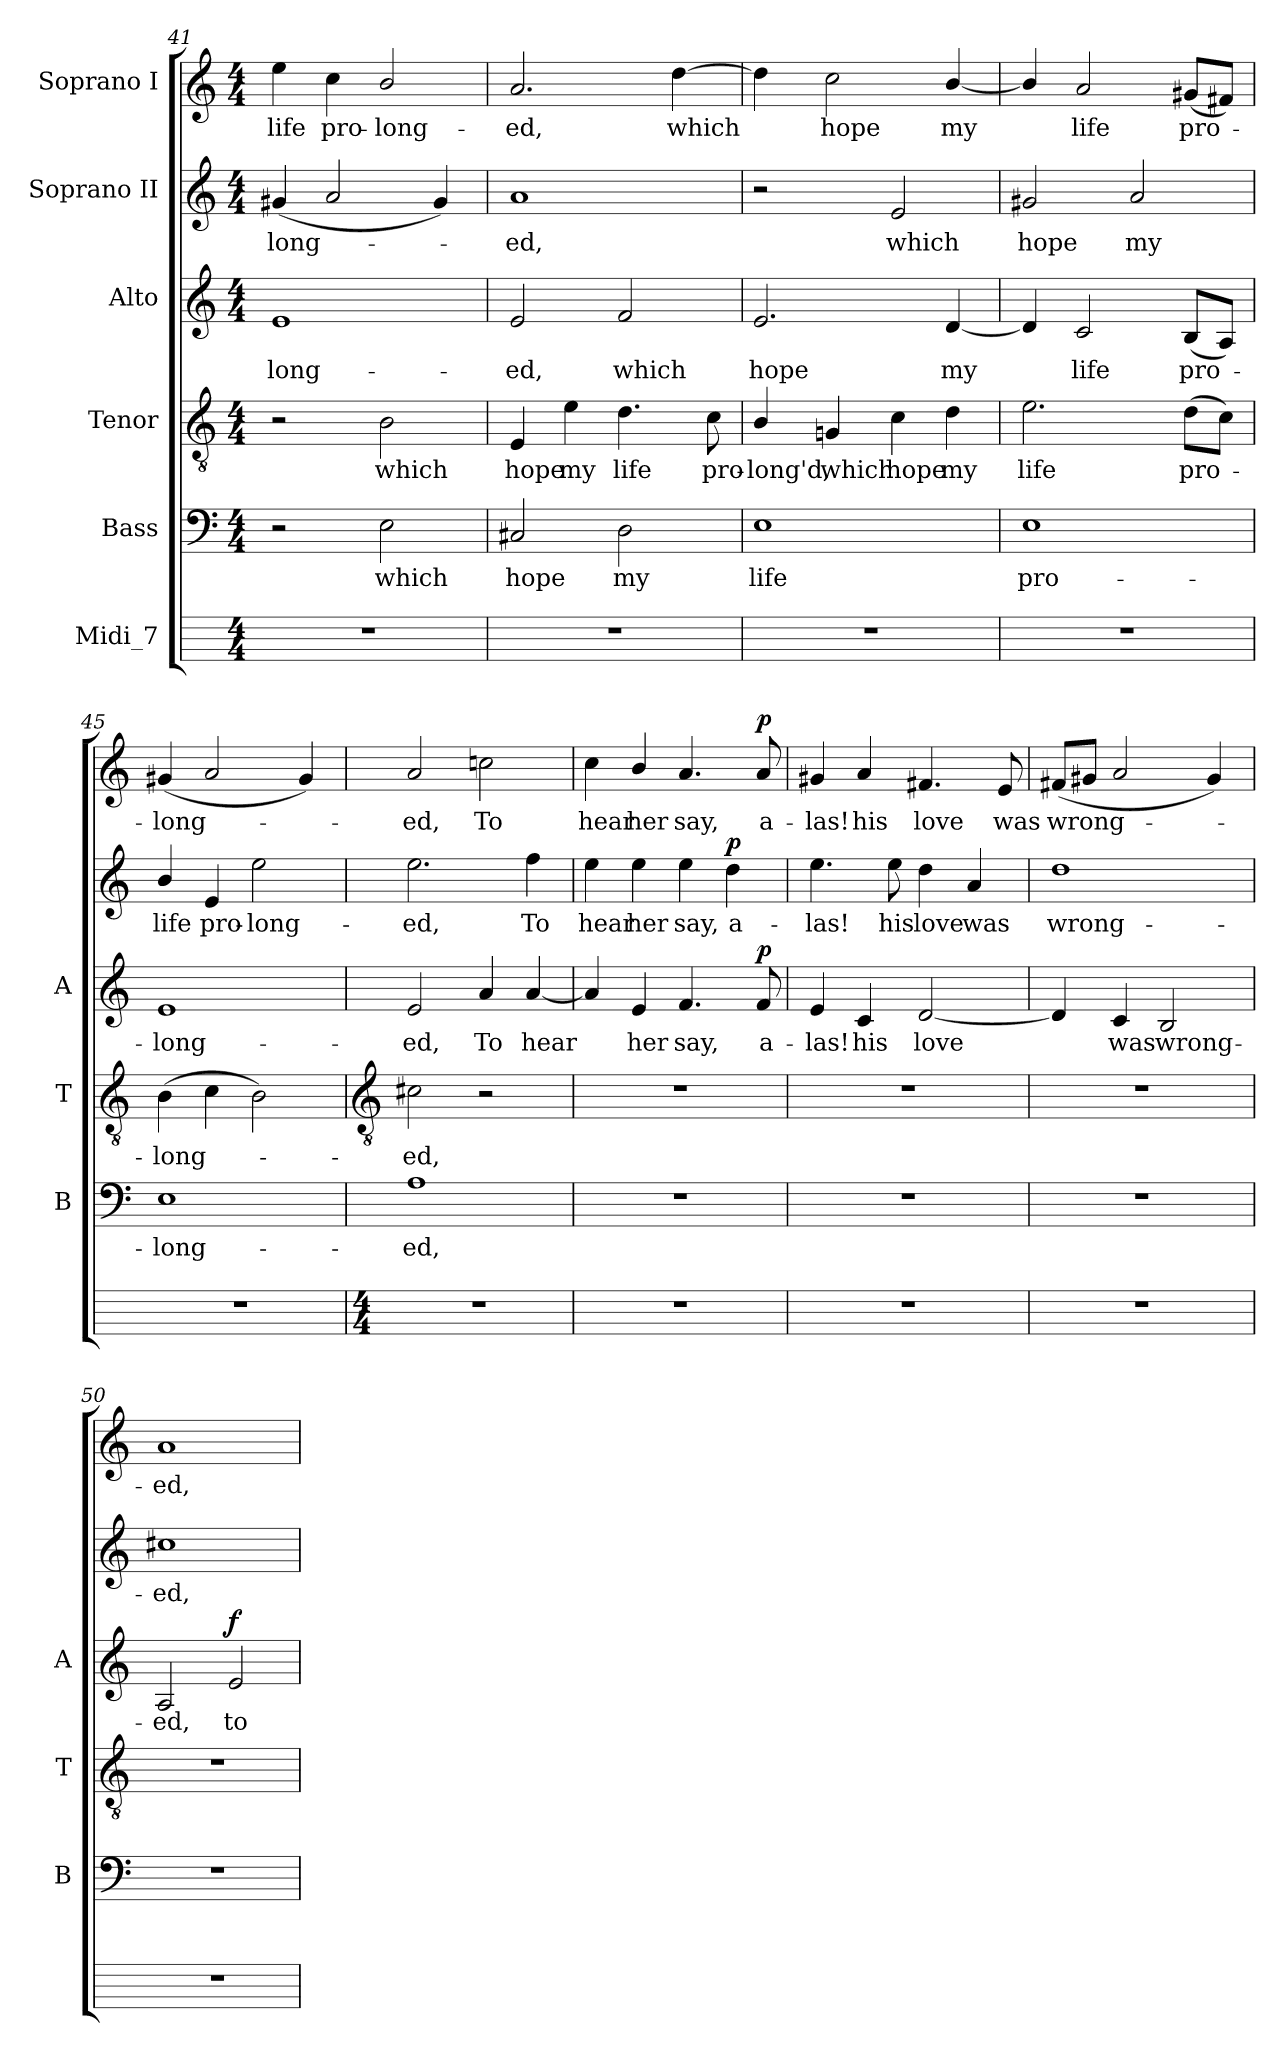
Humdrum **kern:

**kern	**kern	**text	**kern	**text	**kern	**text	**dynam	**kern	**text	**dynam	**kern	**text	**dynam
*part6	*part5	*part5	*part4	*part4	*part3	*part3	*part3	*part2	*part2	*part2	*part1	*part1	*part1
*staff6	*staff5	*staff5	*staff4	*staff4	*staff3	*staff3	*staff3	*staff2	*staff2	*staff2	*staff1	*staff1	*staff1
*I"Midi_7	*I"Bass	*	*I"Tenor	*	*I"Alto	*	*	*I"Soprano II	*	*	*I"Soprano I	*	*
*	*I'B	*	*I'T	*	*I'A	*	*	*	*	*	*	*	*
!!LO:LB:g=z
*	*clefF4	*	*clefGv2	*	*clefG2	*	*	*clefG2	*	*	*clefG2	*	*
*	*k[]	*	*k[]	*	*k[]	*	*	*k[]	*	*	*k[]	*	*
*	*C:	*	*C:	*	*C:	*	*	*C:	*	*	*C:	*	*
*M4/4	*M4/4	*	*M4/4	*	*M4/4	*	*	*M4/4	*	*	*M4/4	*	*
=41	=41	=41	=41	=41	=41	=41	=41	=41	=41	=41	=41	=41	=41
!	!	!	!	!	!	!LO:LY:b	!	!	!LO:LY:b	!	!	!LO:LY:b	!
1r	2r	.	2r	.	1e	-long-	.	(<4g#X	-long-	.	4ee	life	.
!	!	!	!	!	!	!	!	!	!	!	!	!LO:LY:b	!
.	.	.	.	.	.	.	.	2a	.	.	4cc	pro-	.
!	!	!LO:LY:b	!	!LO:LY:b	!	!	!	!	!	!	!	!LO:LY:b	!
.	2E	which	2B	which	.	.	.	.	.	.	2b/	-long-	.
.	.	.	.	.	.	.	.	4g#)	.	.	.	.	.
=42	=42	=42	=42	=42	=42	=42	=42	=42	=42	=42	=42	=42	=42
!	!	!LO:LY:b	!	!LO:LY:b	!	!LO:LY:b	!	!	!LO:LY:b	!	!	!LO:LY:b	!
1r	2C#X	hope	4E	hope	2e	-ed,	.	1a	ed,	.	2.a	-ed,	.
!	!	!	!	!LO:LY:b	!	!	!	!	!	!	!	!	!
.	.	.	4e	my	.	.	.	.	.	.	.	.	.
!	!	!LO:LY:b	!	!LO:LY:b	!	!LO:LY:b	!	!	!	!	!	!	!
.	2D	my	4.d	life	2f	which	.	.	.	.	.	.	.
!	!	!	!	!	!	!	!	!	!	!	!	!LO:LY:b	!
.	.	.	.	.	.	.	.	.	.	.	[4dd	which	.
!	!	!	!	!LO:LY:b	!	!	!	!	!	!	!	!	!
.	.	.	8c	pro-	.	.	.	.	.	.	.	.	.
=43	=43	=43	=43	=43	=43	=43	=43	=43	=43	=43	=43	=43	=43
!	!	!LO:LY:b	!	!LO:LY:b	!	!LO:LY:b	!	!	!	!	!	!	!
1r	1E	life	4B/	-long'd,	2.e	hope	.	2r	.	.	4dd]	.	.
!	!	!	!	!LO:LY:b	!	!	!	!	!	!	!	!LO:LY:b	!
.	.	.	4Gn	which	.	.	.	.	.	.	2cc	hope	.
!	!	!	!	!LO:LY:b	!	!	!	!	!LO:LY:b	!	!	!	!
.	.	.	4c	hope	.	.	.	2e	which	.	.	.	.
!	!	!	!	!LO:LY:b	!	!LO:LY:b	!	!	!	!	!	!LO:LY:b	!
.	.	.	4d	my	[4d	my	.	.	.	.	[4b/	my	.
=44	=44	=44	=44	=44	=44	=44	=44	=44	=44	=44	=44	=44	=44
!	!	!LO:LY:b	!	!LO:LY:b	!	!	!	!	!LO:LY:b	!	!	!	!
1r	1E	pro-	2.e	life	4d]	.	.	2g#X	hope	.	4b/]	.	.
!	!	!	!	!	!	!LO:LY:b	!	!	!	!	!	!LO:LY:b	!
.	.	.	.	.	2c/	life	.	.	.	.	2a	life	.
!	!	!	!	!	!	!	!	!	!LO:LY:b	!	!	!	!
.	.	.	.	.	.	.	.	2a	my	.	.	.	.
!	!	!	!	!LO:LY:b	!	!LO:LY:b	!	!	!	!	!	!LO:LY:b	!
.	.	.	(>8dL	pro-	(<8BL	pro-	.	.	.	.	(<8g#XL	pro-	.
.	.	.	8cJ)	.	8AJ)	.	.	.	.	.	8f#XJ)	.	.
=45	=45	=45	=45	=45	=45	=45	=45	=45	=45	=45	=45	=45	=45
!	!	!LO:LY:b	!	!LO:LY:b	!	!LO:LY:b	!	!	!LO:LY:b	!	!	!LO:LY:b	!
1r	1E	-long-	(>4B	long-	1e	long-	.	4b/	life	.	(<4g#X	long-	.
!	!	!	!	!	!	!	!	!	!LO:LY:b	!	!	!	!
.	.	.	4c	.	.	.	.	4e	pro-	.	2a	.	.
!	!	!	!	!	!	!	!	!	!LO:LY:b	!	!	!	!
.	.	.	2B)	.	.	.	.	2ee	-long-	.	.	.	.
.	.	.	.	.	.	.	.	.	.	.	4g#)	.	.
!!LO:LB:g=z
=46	=46	=46	=46	=46	=46	=46	=46	=46	=46	=46	=46	=46	=46
*	*	*	*clefGv2	*	*	*	*	*	*	*	*	*	*
*M4/4	*	*	*	*	*	*	*	*	*	*	*	*	*
!	!	!LO:LY:b	!	!LO:LY:b	!	!LO:LY:b	!	!	!LO:LY:b	!	!	!LO:LY:b	!
1r	1A	-ed,	2c#X	ed,	2e	-ed,	.	2.ee	-ed,	.	2a	ed,	.
!	!	!	!	!	!	!LO:LY:b	!	!	!	!	!	!LO:LY:b	!
.	.	.	2r	.	4a	To	.	.	.	.	2ccn	To	.
!	!	!	!	!	!	!LO:LY:b	!	!	!LO:LY:b	!	!	!	!
.	.	.	.	.	[4a	hear	.	4ff	To	.	.	.	.
=47	=47	=47	=47	=47	=47	=47	=47	=47	=47	=47	=47	=47	=47
!	!	!	!	!	!	!	!	!	!LO:LY:b	!	!	!LO:LY:b	!
1r	1r	.	1r	.	4a]	.	.	4ee	hear	.	4cc	hear	.
!	!	!	!	!	!	!LO:LY:b	!	!	!LO:LY:b	!	!	!LO:LY:b	!
.	.	.	.	.	4e	her	.	4ee	her	.	4b/	her	.
!	!	!	!	!	!	!LO:LY:b	!	!	!LO:LY:b	!	!	!LO:LY:b	!
.	.	.	.	.	4.f	say,	.	4ee	say,	.	4.a	say,	.
!	!	!	!	!	!	!	!	!	!LO:LY:b	!LO:DY:b	!	!	!
.	.	.	.	.	.	.	.	4dd	a-	p	.	.	.
!	!	!	!	!	!	!LO:LY:b	!LO:DY:b	!	!	!	!	!LO:LY:b	!LO:DY:b
.	.	.	.	.	8f	a-	p	.	.	.	8a	a-	p
=48	=48	=48	=48	=48	=48	=48	=48	=48	=48	=48	=48	=48	=48
!	!	!	!	!	!	!LO:LY:b	!	!	!LO:LY:b	!	!	!LO:LY:b	!
1r	1r	.	1r	.	4e	-las!	.	4.ee	-las!	.	4g#X	-las!	.
!	!	!	!	!	!	!LO:LY:b	!	!	!	!	!	!LO:LY:b	!
.	.	.	.	.	4c	his	.	.	.	.	4a	his	.
!	!	!	!	!	!	!	!	!	!LO:LY:b	!	!	!	!
.	.	.	.	.	.	.	.	8ee	his	.	.	.	.
!	!	!	!	!	!	!LO:LY:b	!	!	!LO:LY:b	!	!	!LO:LY:b	!
.	.	.	.	.	[2d	love	.	4dd	love	.	4.f#X	love	.
!	!	!	!	!	!	!	!	!	!LO:LY:b	!	!	!	!
.	.	.	.	.	.	.	.	4a	was	.	.	.	.
!	!	!	!	!	!	!	!	!	!	!	!	!LO:LY:b	!
.	.	.	.	.	.	.	.	.	.	.	8e	was	.
=49	=49	=49	=49	=49	=49	=49	=49	=49	=49	=49	=49	=49	=49
!	!	!	!	!	!	!	!	!	!LO:LY:b	!	!	!LO:LY:b	!
1r	1r	.	1r	.	4d]	.	.	1dd	wrong-	.	(<8f#XL	wrong-	.
.	.	.	.	.	.	.	.	.	.	.	8g#XJ	.	.
!	!	!	!	!	!	!LO:LY:b	!	!	!	!	!	!	!
.	.	.	.	.	4c/	was	.	.	.	.	2a	.	.
!	!	!	!	!	!	!LO:LY:b	!	!	!	!	!	!	!
.	.	.	.	.	2B	wrong-	.	.	.	.	.	.	.
.	.	.	.	.	.	.	.	.	.	.	4g#)	.	.
=50	=50	=50	=50	=50	=50	=50	=50	=50	=50	=50	=50	=50	=50
!	!	!	!	!	!	!LO:LY:b	!	!	!LO:LY:b	!	!	!LO:LY:b	!
1r	1r	.	1r	.	2A	-ed,	.	1cc#X	-ed,	.	1a	ed,	.
!	!	!	!	!	!	!LO:LY:b	!LO:DY:b	!	!	!	!	!	!
.	.	.	.	.	2e	to	f	.	.	.	.	.	.
=	=	=	=	=	=	=	=	=	=	=	=	=	=
*-	*-	*-	*-	*-	*-	*-	*-	*-	*-	*-	*-	*-	*-
